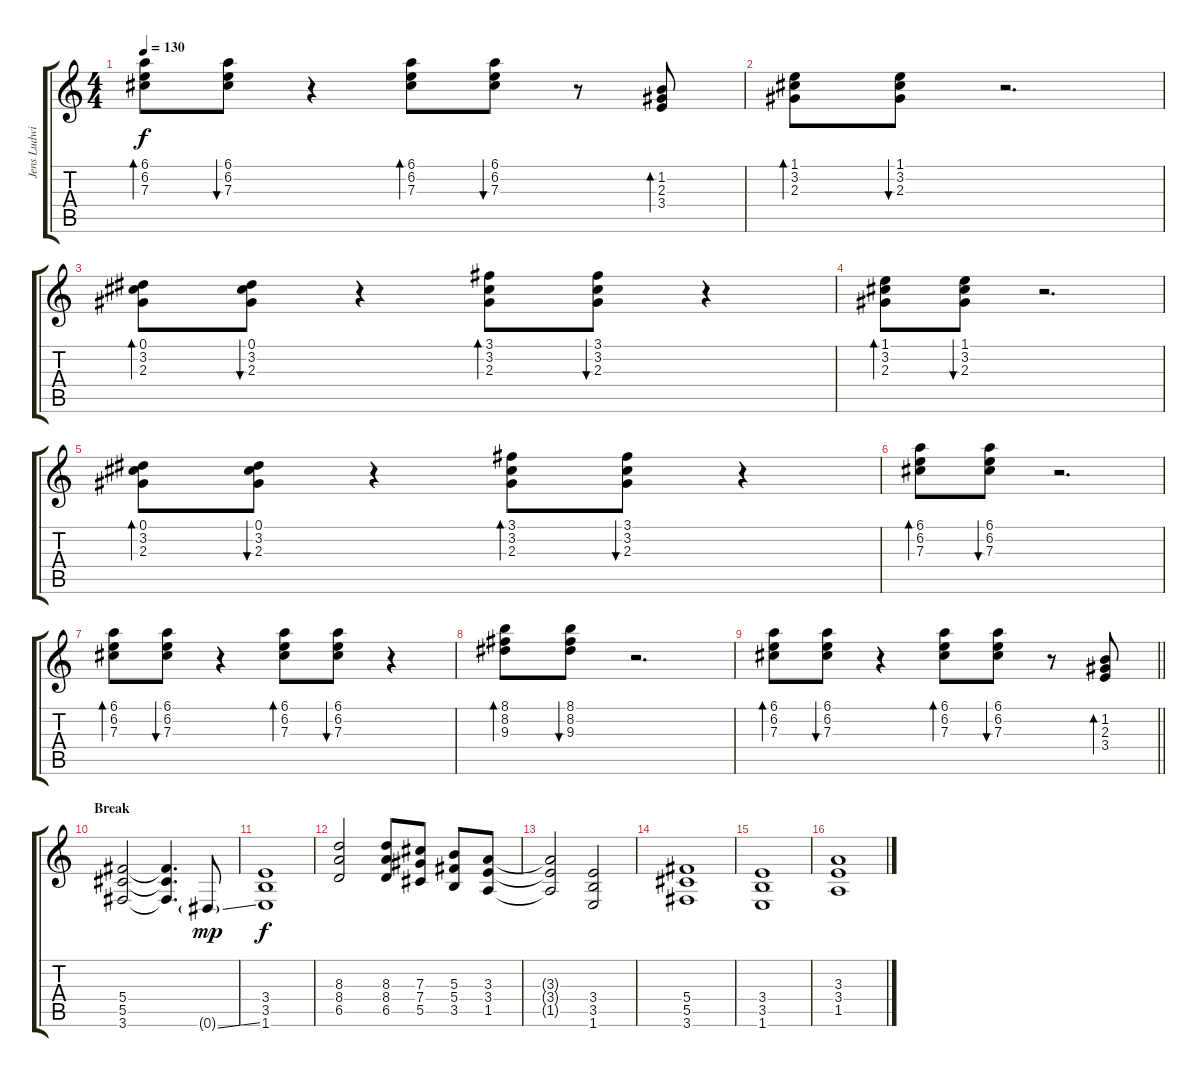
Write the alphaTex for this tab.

\track ("Jens Ludwig" "Jens Ludwi") {instrument distortionguitar}
\staff {score tabs}
\tuning (Eb4 Bb3 Gb3 Db3 Ab2 Eb2) {hide}
\ts (4 4)
\tempo 130
\clef g2
\ks c
(6.1 6.2 7.3).8{bd 480 dy f} (6.1 6.2 7.3).8{bu 480} r.4 (6.1 6.2 7.3).8{bd 480} (6.1 6.2 7.3).8{bu 480} r.8 (1.2 2.3 3.4).8{bd 480} |
(1.1 3.2 2.3).8{bd 480} (1.1 3.2 2.3).8{bu 480} r.2{d} |
(0.1 3.2 2.3).8{bd 480} (0.1 3.2 2.3).8{bu 480} r.4 (3.1 3.2 2.3).8{bd 480} (3.1 3.2 2.3).8{bu 480} r.4 |
(1.1 3.2 2.3).8{bd 480} (1.1 3.2 2.3).8{bu 480} r.2{d} |
(0.1 3.2 2.3).8{bd 480} (0.1 3.2 2.3).8{bu 480} r.4 (3.1 3.2 2.3).8{bd 480} (3.1 3.2 2.3).8{bu 480} r.4 |
(6.1 6.2 7.3).8{bd 480} (6.1 6.2 7.3).8{bu 480} r.2{d} |
(6.1 6.2 7.3).8{bd 480} (6.1 6.2 7.3).8{bu 480} r.4 (6.1 6.2 7.3).8{bd 480} (6.1 6.2 7.3).8{bu 480} r.4 |
(8.1 8.2 9.3).8{bd 480} (8.1 8.2 9.3).8{bu 480} r.2{d} |
\barLineRight lightlight
(6.1 6.2 7.3).8{bd 480} (6.1 6.2 7.3).8{bu 480} r.4 (6.1 6.2 7.3).8{bd 480} (6.1 6.2 7.3).8{bu 480} r.8 (1.2 2.3 3.4).8{bd 480} |
\section ("" "Break")
(5.4 5.5 3.6).2 (5.4{t} 5.5{t} 3.6{t}).4{d} 0.6{ss g}.8{dy mp} |
(3.4 3.5 1.6).1{dy f} |
(8.3 8.4 6.5).2 (8.3 8.4 6.5).8 (7.3 7.4 5.5).8 (5.3 5.4 3.5).8 (3.3 3.4 1.5).8 |
(3.3{t} 3.4{t} 1.5{t}).2 (3.4 3.5 1.6).2 |
(5.4 5.5 3.6).1 |
(3.4 3.5 1.6).1 |
(3.3 3.4 1.5).1
